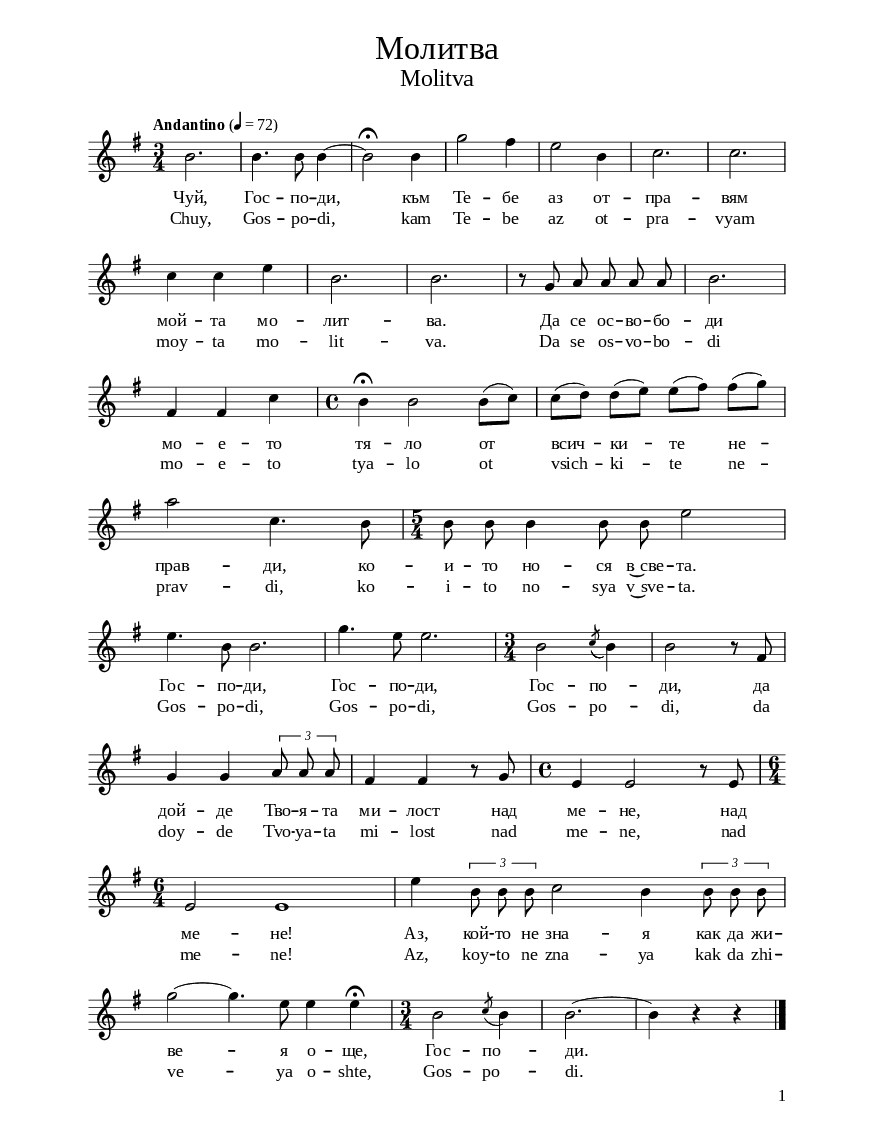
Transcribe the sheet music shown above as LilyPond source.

\version "2.22.1"

% include paper part and global functions
\include "include/globals.ily"

\bookpart {
  \include "include/bookpart-paper.ily"
  \score {
    \include "include/score-layout.ily"

    \new Voice \absolute {
      \clef treble
      \key g \major
      \time 3/4
      \tempoFunc "Andantino" 4 "72"
      \autoBeamOff
      
      b'2. | % 2
      b'4.  b'8  b'4 ~ | % 3
      b'2 ^\fermata  b'4 | % 4
      g''2  fis''4 | % 5
      e''2  b'4 | % 6
      c''2. | % 7
      c''2. \break | % 8
      c''4  c''4  e''4 | % 9
      b'2. |
      b'2. | % 11
      r8  g'8  a'8  a'8  a'8  a'8 | % 12
      b'2. \break | % 13
      fis'4  fis'4  c''4 | % 14
      \time 4/4  | % 14
      b'4 ^\fermata  b'2  b'8 ( [
      c''8 ) ] | % 15
      c''8 ( [  d''8 ) ]  d''8 ( [
      e''8 ) ]  e''8 ( [  fis''8 ) ]  fis''8 (
      [  g''8 ) ] \break | % 16
      a''2  c''4.  b'8 | % 17
      \time 5/4  | % 17
      b'8  b'8  b'4  b'8  b'8
      e''2 \break | % 18
      e''4.  b'8  b'2. | % 19
      g''4.  e''8  e''2. |
      \time 3/4  |
      b'2 \acciaccatura {  c''8 ( }  b'4 ) | % 21
      b'2 r8  fis'8 \break | % 22
      g'4  g'4
      \times 2/3  {
        a'8   a'8  a'8
      }
      | % 23
      fis'4  fis'4 r8  g'8 | % 24
      \time 4/4  | % 24
      e'4  e'2 r8  e'8 \break | % 25
      \time 6/4  | % 25
      e'2 e'1 | % 26
      e''4
      \tupletUp
      \times 2/3  {
        b'8   b'8  b'8
      }
      c''2  b'4
      \times 2/3  {
        b'8  b'8  b'8
      }
      \break | % 27
      g''2 ~  g''4.  e''8  e''4
      e''4 ^\fermata | % 28
      \time 3/4  | % 28
      b'2 \acciaccatura {  c''8 }  b'4 | % 29
      b'2. ~ |
      b'4 r4 r4 \bar "|."
    }


    \addlyrics { Чуй, Гос -- по -- ди,  към Те --
      бе аз от -- пра -- вям мой -- та
      мо -- лит -- ва. Да се ос -- во --
      бо -- ди мо -- е -- то тя -- ло от
      всич -- ки -- те  не
      -- прав -- ди, ко -- и -- то но --
      ся в~све -- та. Гос -- по -- ди,
      Гос -- по -- ди, Гос -- по -- ди,
      да дой -- де Тво -- я -- та ми --
      лост над ме -- не, над ме -- не!
      Аз, кой -- то не зна -- я как да
      жи -- ве -- я о -- ще, Гос --
      по -- ди.}
    \addlyrics {Chuy, Gos -- po -- di,  kam Te --
      be az ot -- pra -- vyam moy -- ta
      mo -- lit -- va. Da se os -- vo --
      bo -- di mo -- e -- to tya -- lo ot
      vsich -- ki -- te  ne
      -- prav -- di, ko -- i -- to no --
      sya v~sve -- ta. Gos -- po -- di,
      Gos -- po -- di, Gos -- po -- di,
      da doy -- de Tvo -- ya -- ta mi --
      lost nad me -- ne, nad me -- ne!
      Az, koy -- to ne zna -- ya kak da
      zhi -- ve -- ya o -- shte, Gos --
      po -- di.}


   \header {
      title = \titleFunc "Молитва" "Molitva"
    }


    \midi{}

  } % score



  % include foreign translation(s) of the song
  \version "2.24.1"

\markup \fill-line { \fontsize #deTitleFontSize "Gebet" }
\markup \null
\markup \null
\markup \fontsize #deCoupletFontSize {
  \hspace #10
  \override #`(baseline-skip . ,deCoupletBaselineSkip)

  \column { 

    \line { " "Höre, Herr, an Dich richte ich mein Gebet. }

    \line { " "Mein Körper befreie sich von allen Ungerechtigkeiten, }

    \line { " "die ich in die Welt bringe. }

    \line { " "Herr, Herr, Herr, Deine Barmherzigkeit komme,}

    \line { " "über mich, über mich.}

    \line { " "Ich, der ich noch nicht weiß,}

    \line { " "wie ich leben soll.}


}

}


} % bookpart

% Più mosso
%
